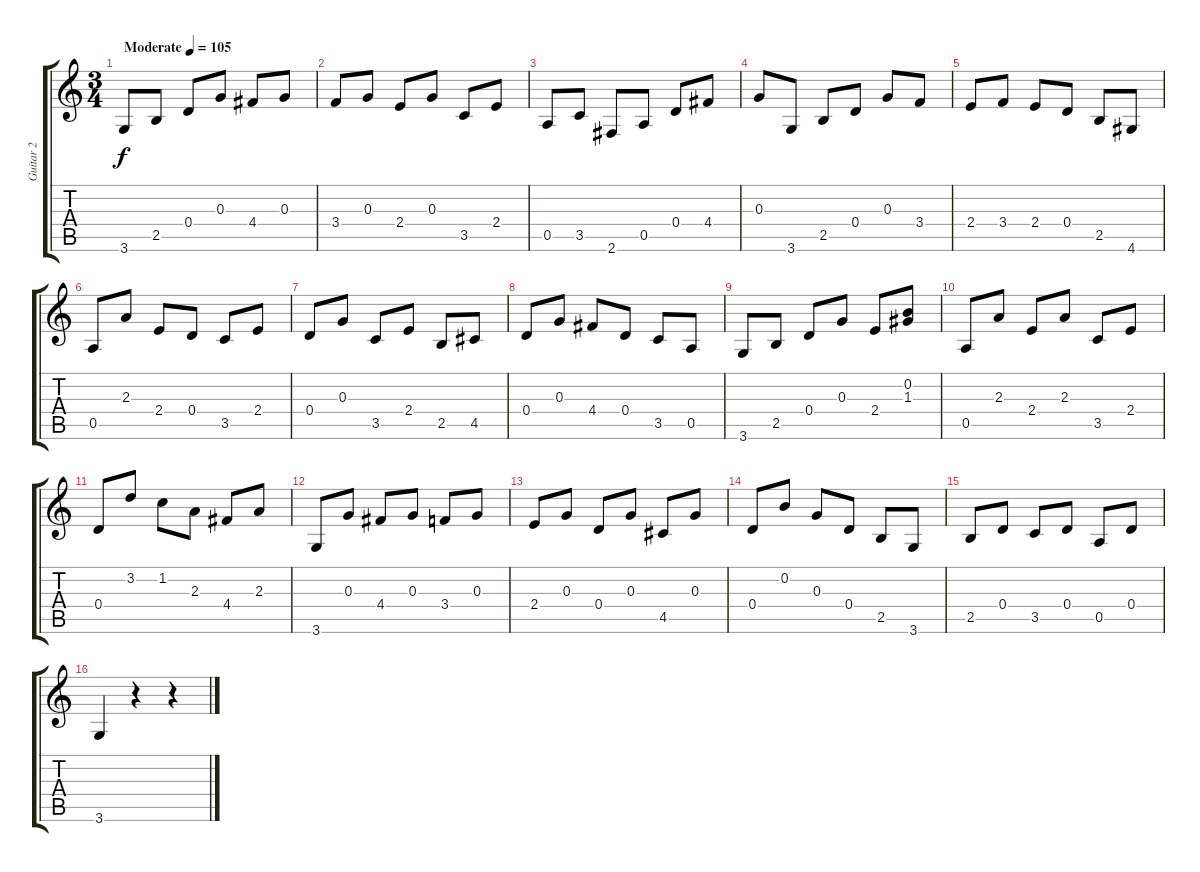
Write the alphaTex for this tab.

\track ("Guitar 2" "Guitar 2") {instrument acousticguitarnylon}
\staff {score tabs}
\tuning (E4 B3 G3 D3 A2 E2) {hide}
\ts (3 4)
\tempo (105 "Moderate")
\clef g2
\ks c
3.6.8{dy f instrument acousticguitarnylon} 2.5.8 0.4.8 0.3.8 4.4.8 0.3.8 |
3.4.8 0.3.8 2.4.8 0.3.8 3.5.8 2.4.8 |
0.5.8 3.5.8 2.6.8 0.5.8 0.4.8 4.4.8 |
0.3.8 3.6.8 2.5.8 0.4.8 0.3.8 3.4.8 |
2.4.8 3.4.8 2.4.8 0.4.8 2.5.8 4.6.8 |
0.5.8 2.3.8 2.4.8 0.4.8 3.5.8 2.4.8 |
0.4.8 0.3.8 3.5.8 2.4.8 2.5.8 4.5.8 |
0.4.8 0.3.8 4.4.8 0.4.8 3.5.8 0.5.8 |
3.6.8 2.5.8 0.4.8 0.3.8 2.4.8 (0.2 1.3).8 |
0.5.8 2.3.8 2.4.8 2.3.8 3.5.8 2.4.8 |
0.4.8 3.2.8 1.2.8 2.3.8 4.4.8 2.3.8 |
3.6.8 0.3.8 4.4.8 0.3.8 3.4.8 0.3.8 |
2.4.8 0.3.8 0.4.8 0.3.8 4.5.8 0.3.8 |
0.4.8 0.2.8 0.3.8 0.4.8 2.5.8 3.6.8 |
2.5.8 0.4.8 3.5.8 0.4.8 0.5.8 0.4.8 |
3.6.4 r.4 r.4
